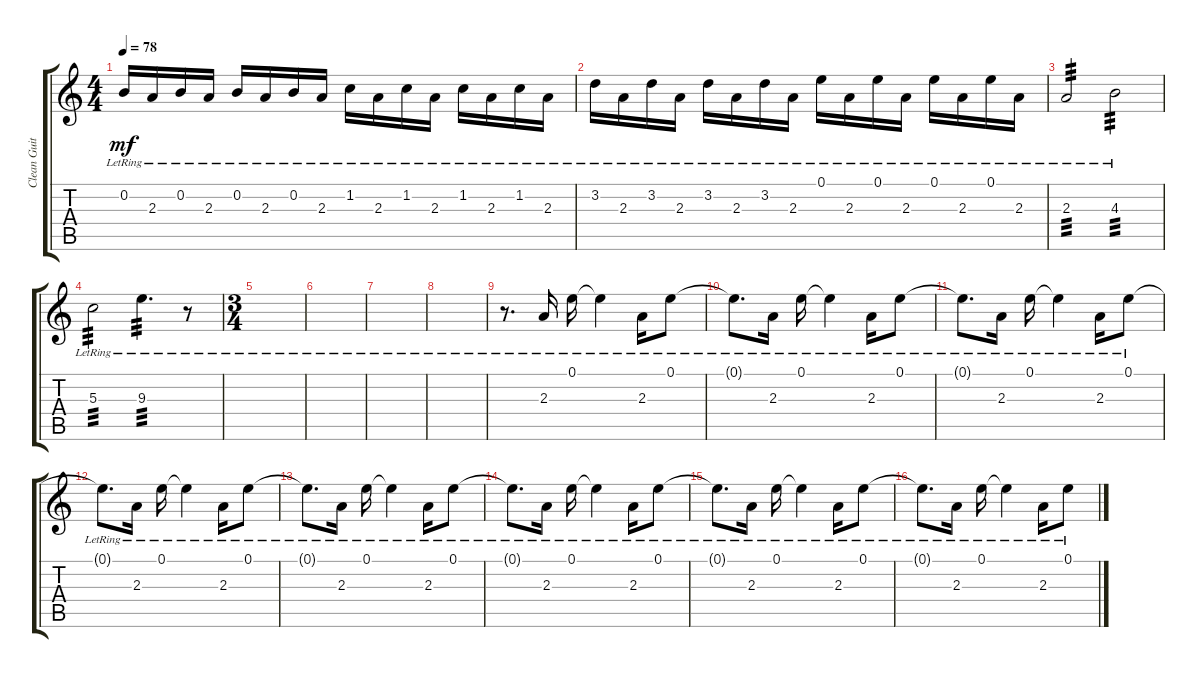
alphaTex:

\track ("Clean Guitar 3" "Clean Guit") {instrument electricguitarjazz}
\staff {score tabs}
\tuning (E4 B3 G3 D3 A2 D2) {hide}
\ts (4 4)
\tempo 78
\clef g2
\ks c
0.2{lr}.16{dy mf} 2.3{lr}.16 0.2{lr}.16 2.3{lr}.16 0.2{lr}.16 2.3{lr}.16 0.2{lr}.16 2.3{lr}.16 1.2{lr}.16 2.3{lr}.16 1.2{lr}.16 2.3{lr}.16 1.2{lr}.16 2.3{lr}.16 1.2{lr}.16 2.3{lr}.16 |
3.2{lr}.16 2.3{lr}.16 3.2{lr}.16 2.3{lr}.16 3.2{lr}.16 2.3{lr}.16 3.2{lr}.16 2.3{lr}.16 0.1{lr}.16 2.3{lr}.16 0.1{lr}.16 2.3{lr}.16 0.1{lr}.16 2.3{lr}.16 0.1{lr}.16 2.3{lr}.16 |
2.3{lr}.2{tp 3} 4.3{lr}.2{tp 3} |
5.3{lr}.2{tp 3} 9.3{lr}.4{d tp 3} r.8 |
\ts (3 4)
|
|
|
|
r.8{d} 2.3{lr}.16 0.1{lr}.16 0.1{lr t}.4 2.3{lr}.16 0.1{lr}.8 |
0.1{lr t}.8{d} 2.3{lr}.16 0.1{lr}.16 0.1{lr t}.4 2.3{lr}.16 0.1{lr}.8 |
0.1{lr t}.8{d} 2.3{lr}.16 0.1{lr}.16 0.1{lr t}.4 2.3{lr}.16 0.1{lr}.8 |
0.1{lr t}.8{d} 2.3{lr}.16 0.1{lr}.16 0.1{lr t}.4 2.3{lr}.16 0.1{lr}.8 |
0.1{lr t}.8{d} 2.3{lr}.16 0.1{lr}.16 0.1{lr t}.4 2.3{lr}.16 0.1{lr}.8 |
0.1{lr t}.8{d} 2.3{lr}.16 0.1{lr}.16 0.1{lr t}.4 2.3{lr}.16 0.1{lr}.8 |
0.1{lr t}.8{d} 2.3{lr}.16 0.1{lr}.16 0.1{lr t}.4 2.3{lr}.16 0.1{lr}.8 |
0.1{lr t}.8{d} 2.3{lr}.16 0.1{lr}.16 0.1{lr t}.4 2.3{lr}.16 0.1{lr}.8
